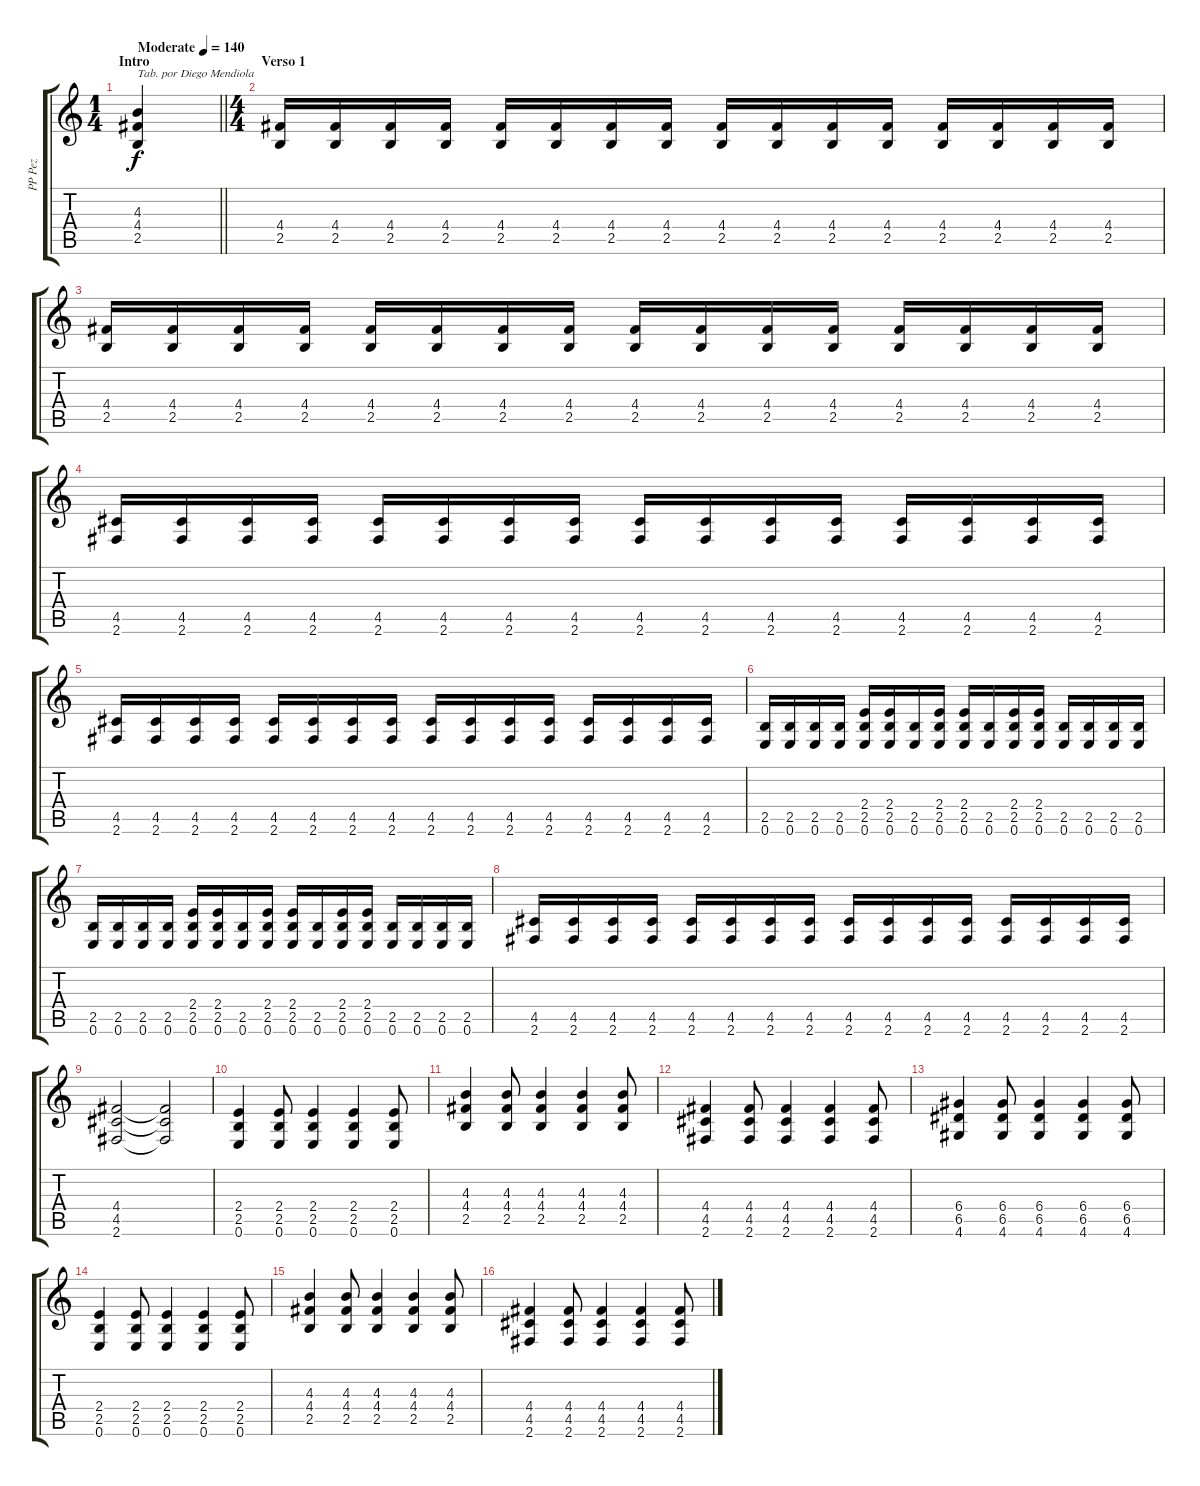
\track ("PP Pez" "PP Pez") {instrument distortionguitar}
\staff {score tabs}
\tuning (E4 B3 G3 D3 A2 E2) {hide}
\ts (1 4)
\section ("" "Intro")
\tempo (140 "Moderate")
\clef g2
\barLineRight lightlight
\ks c
(4.3 4.4 2.5).4{txt "Tab. por Diego Mendiola" dy f instrument distortionguitar} |
\ts (4 4)
\section ("" "Verso 1")
(4.4 2.5).16 (4.4 2.5).16 (4.4 2.5).16 (4.4 2.5).16 (4.4 2.5).16 (4.4 2.5).16 (4.4 2.5).16 (4.4 2.5).16 (4.4 2.5).16 (4.4 2.5).16 (4.4 2.5).16 (4.4 2.5).16 (4.4 2.5).16 (4.4 2.5).16 (4.4 2.5).16 (4.4 2.5).16 |
(4.4 2.5).16 (4.4 2.5).16 (4.4 2.5).16 (4.4 2.5).16 (4.4 2.5).16 (4.4 2.5).16 (4.4 2.5).16 (4.4 2.5).16 (4.4 2.5).16 (4.4 2.5).16 (4.4 2.5).16 (4.4 2.5).16 (4.4 2.5).16 (4.4 2.5).16 (4.4 2.5).16 (4.4 2.5).16 |
(4.5 2.6).16 (4.5 2.6).16 (4.5 2.6).16 (4.5 2.6).16 (4.5 2.6).16 (4.5 2.6).16 (4.5 2.6).16 (4.5 2.6).16 (4.5 2.6).16 (4.5 2.6).16 (4.5 2.6).16 (4.5 2.6).16 (4.5 2.6).16 (4.5 2.6).16 (4.5 2.6).16 (4.5 2.6).16 |
(4.5 2.6).16 (4.5 2.6).16 (4.5 2.6).16 (4.5 2.6).16 (4.5 2.6).16 (4.5 2.6).16 (4.5 2.6).16 (4.5 2.6).16 (4.5 2.6).16 (4.5 2.6).16 (4.5 2.6).16 (4.5 2.6).16 (4.5 2.6).16 (4.5 2.6).16 (4.5 2.6).16 (4.5 2.6).16 |
(2.5 0.6).16 (2.5 0.6).16 (2.5 0.6).16 (2.5 0.6).16 (2.4 2.5 0.6).16 (2.4 2.5 0.6).16 (2.5 0.6).16 (2.4 2.5 0.6).16 (2.4 2.5 0.6).16 (2.5 0.6).16 (2.4 2.5 0.6).16 (2.4 2.5 0.6).16 (2.5 0.6).16 (2.5 0.6).16 (2.5 0.6).16 (2.5 0.6).16 |
(2.5 0.6).16 (2.5 0.6).16 (2.5 0.6).16 (2.5 0.6).16 (2.4 2.5 0.6).16 (2.4 2.5 0.6).16 (2.5 0.6).16 (2.4 2.5 0.6).16 (2.4 2.5 0.6).16 (2.5 0.6).16 (2.4 2.5 0.6).16 (2.4 2.5 0.6).16 (2.5 0.6).16 (2.5 0.6).16 (2.5 0.6).16 (2.5 0.6).16 |
(4.5 2.6).16 (4.5 2.6).16 (4.5 2.6).16 (4.5 2.6).16 (4.5 2.6).16 (4.5 2.6).16 (4.5 2.6).16 (4.5 2.6).16 (4.5 2.6).16 (4.5 2.6).16 (4.5 2.6).16 (4.5 2.6).16 (4.5 2.6).16 (4.5 2.6).16 (4.5 2.6).16 (4.5 2.6).16 |
(4.4 4.5 2.6).2 (4.4{t} 4.5{t} 2.6{t}).2 |
(2.4 2.5 0.6).4 (2.4 2.5 0.6).8 (2.4 2.5 0.6).4 (2.4 2.5 0.6).4 (2.4 2.5 0.6).8 |
(4.3 4.4 2.5).4 (4.3 4.4 2.5).8 (4.3 4.4 2.5).4 (4.3 4.4 2.5).4 (4.3 4.4 2.5).8 |
(4.4 4.5 2.6).4 (4.4 4.5 2.6).8 (4.4 4.5 2.6).4 (4.4 4.5 2.6).4 (4.4 4.5 2.6).8 |
(6.4 6.5 4.6).4 (6.4 6.5 4.6).8 (6.4 6.5 4.6).4 (6.4 6.5 4.6).4 (6.4 6.5 4.6).8 |
(2.4 2.5 0.6).4 (2.4 2.5 0.6).8 (2.4 2.5 0.6).4 (2.4 2.5 0.6).4 (2.4 2.5 0.6).8 |
(4.3 4.4 2.5).4 (4.3 4.4 2.5).8 (4.3 4.4 2.5).4 (4.3 4.4 2.5).4 (4.3 4.4 2.5).8 |
(4.4 4.5 2.6).4 (4.4 4.5 2.6).8 (4.4 4.5 2.6).4 (4.4 4.5 2.6).4 (4.4 4.5 2.6).8
